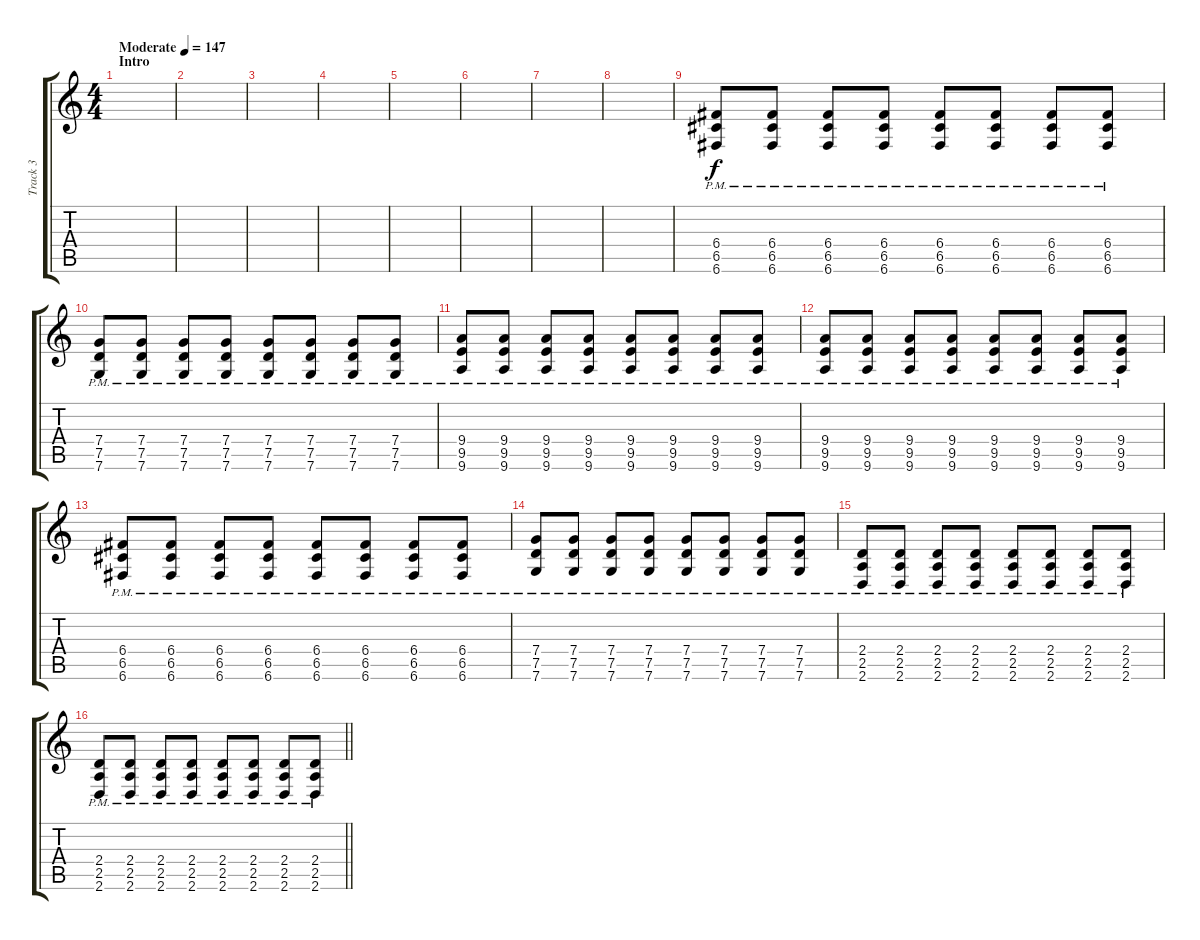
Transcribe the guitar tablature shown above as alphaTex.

\track ("Track 3" "Track 3") {instrument distortionguitar}
\staff {score tabs}
\tuning (D4 A3 F3 C3 G2 C2) {hide}
\ts (4 4)
\section ("" "Intro")
\tempo (147 "Moderate")
\clef g2
\ks c
|
|
|
|
|
|
|
|
(6.4{pm} 6.5{pm} 6.6{pm}).8 (6.4{pm} 6.5{pm} 6.6{pm}).8 (6.4{pm} 6.5{pm} 6.6{pm}).8 (6.4{pm} 6.5{pm} 6.6{pm}).8 (6.4{pm} 6.5{pm} 6.6{pm}).8 (6.4{pm} 6.5{pm} 6.6{pm}).8 (6.4{pm} 6.5{pm} 6.6{pm}).8 (6.4{pm} 6.5{pm} 6.6{pm}).8 |
(7.4{pm} 7.5{pm} 7.6{pm}).8 (7.4{pm} 7.5{pm} 7.6{pm}).8 (7.4{pm} 7.5{pm} 7.6{pm}).8 (7.4{pm} 7.5{pm} 7.6{pm}).8 (7.4{pm} 7.5{pm} 7.6{pm}).8 (7.4{pm} 7.5{pm} 7.6{pm}).8 (7.4{pm} 7.5{pm} 7.6{pm}).8 (7.4{pm} 7.5{pm} 7.6{pm}).8 |
(9.4{pm} 9.5{pm} 9.6{pm}).8 (9.4{pm} 9.5{pm} 9.6{pm}).8 (9.4{pm} 9.5{pm} 9.6{pm}).8 (9.4{pm} 9.5{pm} 9.6{pm}).8 (9.4{pm} 9.5{pm} 9.6{pm}).8 (9.4{pm} 9.5{pm} 9.6{pm}).8 (9.4{pm} 9.5{pm} 9.6{pm}).8 (9.4{pm} 9.5{pm} 9.6{pm}).8 |
(9.4{pm} 9.5{pm} 9.6{pm}).8 (9.4{pm} 9.5{pm} 9.6{pm}).8 (9.4{pm} 9.5{pm} 9.6{pm}).8 (9.4{pm} 9.5{pm} 9.6{pm}).8 (9.4{pm} 9.5{pm} 9.6{pm}).8 (9.4{pm} 9.5{pm} 9.6{pm}).8 (9.4{pm} 9.5{pm} 9.6{pm}).8 (9.4{pm} 9.5{pm} 9.6{pm}).8 |
(6.4{pm} 6.5{pm} 6.6{pm}).8 (6.4{pm} 6.5{pm} 6.6{pm}).8 (6.4{pm} 6.5{pm} 6.6{pm}).8 (6.4{pm} 6.5{pm} 6.6{pm}).8 (6.4{pm} 6.5{pm} 6.6{pm}).8 (6.4{pm} 6.5{pm} 6.6{pm}).8 (6.4{pm} 6.5{pm} 6.6{pm}).8 (6.4{pm} 6.5{pm} 6.6{pm}).8 |
(7.4{pm} 7.5{pm} 7.6{pm}).8 (7.4{pm} 7.5{pm} 7.6{pm}).8 (7.4{pm} 7.5{pm} 7.6{pm}).8 (7.4{pm} 7.5{pm} 7.6{pm}).8 (7.4{pm} 7.5{pm} 7.6{pm}).8 (7.4{pm} 7.5{pm} 7.6{pm}).8 (7.4{pm} 7.5{pm} 7.6{pm}).8 (7.4{pm} 7.5{pm} 7.6{pm}).8 |
(2.4{pm} 2.5{pm} 2.6{pm}).8 (2.4{pm} 2.5{pm} 2.6{pm}).8 (2.4{pm} 2.5{pm} 2.6{pm}).8 (2.4{pm} 2.5{pm} 2.6{pm}).8 (2.4{pm} 2.5{pm} 2.6{pm}).8 (2.4{pm} 2.5{pm} 2.6{pm}).8 (2.4{pm} 2.5{pm} 2.6{pm}).8 (2.4{pm} 2.5{pm} 2.6{pm}).8 |
\barLineRight lightlight
(2.4{pm} 2.5{pm} 2.6{pm}).8 (2.4{pm} 2.5{pm} 2.6{pm}).8 (2.4{pm} 2.5{pm} 2.6{pm}).8 (2.4{pm} 2.5{pm} 2.6{pm}).8 (2.4{pm} 2.5{pm} 2.6{pm}).8 (2.4{pm} 2.5{pm} 2.6{pm}).8 (2.4{pm} 2.5{pm} 2.6{pm}).8 (2.4{pm} 2.5{pm} 2.6{pm}).8
